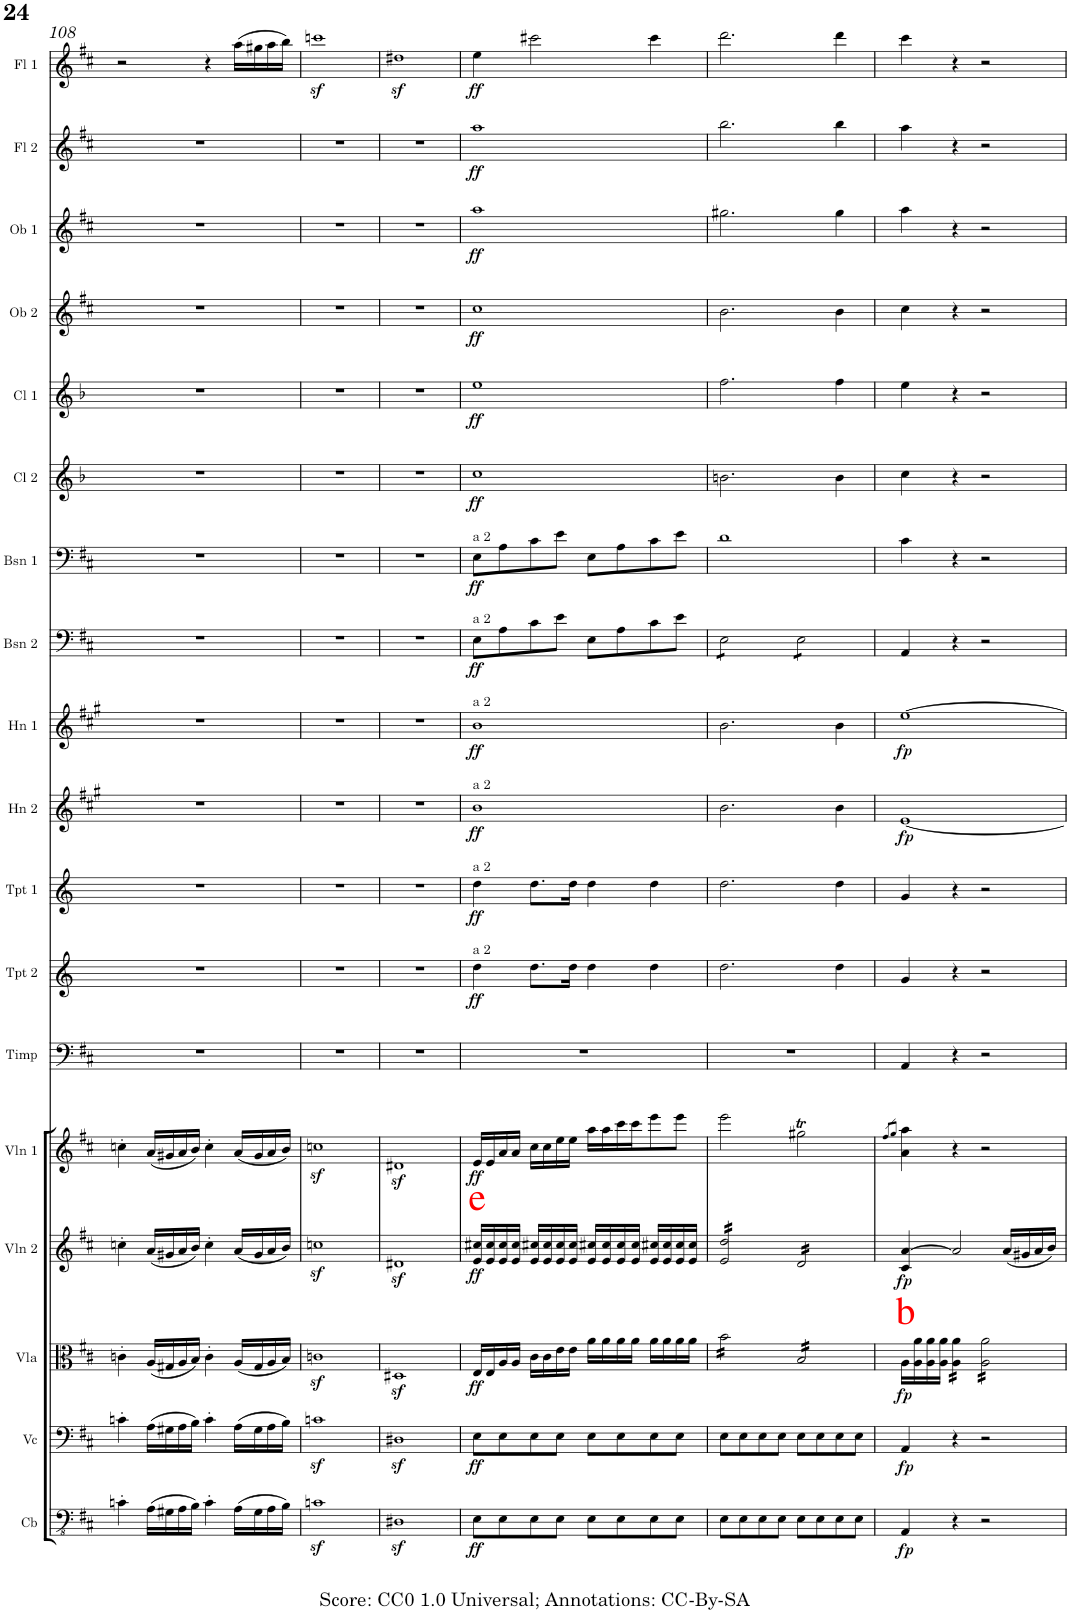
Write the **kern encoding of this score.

**kern	**dynam	**kern	**dynam	**kern	**dynam	**kern	**text	**dynam	**kern	**text	**dynam	**kern	**kern	**dynam	**kern	**dynam	**kern	**dynam	**kern	**dynam	**kern	**dynam	**kern	**dynam	**kern	**dynam	**kern	**dynam	**kern	**dynam	**kern	**dynam	**kern	**dynam	**kern	**dynam
*part18	*part18	*part17	*part17	*part16	*part16	*part15	*part15	*part15	*part14	*part14	*part14	*part13	*part12	*part12	*part11	*part11	*part10	*part10	*part9	*part9	*part8	*part8	*part7	*part7	*part6	*part6	*part5	*part5	*part4	*part4	*part3	*part3	*part2	*part2	*part1	*part1
*staff18	*staff18	*staff17	*staff17	*staff16	*staff16	*staff15	*staff15	*staff15	*staff14	*staff14	*staff14	*staff13	*staff12	*staff12	*staff11	*staff11	*staff10	*staff10	*staff9	*staff9	*staff8	*staff8	*staff7	*staff7	*staff6	*staff6	*staff5	*staff5	*staff4	*staff4	*staff3	*staff3	*staff2	*staff2	*staff1	*staff1
*I"Contrabass	*	*I"Violoncello	*	*I"Viola	*	*I"Violins 2	*	*	*I"Violins 1	*	*	*I"Timpani	*I"D Trumpet 2	*	*I"D Trumpet 1	*	*I"F Horn 2 (orig.  D)	*	*I"F Horn 1 (orig.  D)	*	*I"Bassoon 2	*	*I"Bassoon 1	*	*I"A Clarinet 2	*	*I"A Clarinet 1	*	*I"Oboe 2	*	*I"Oboe 1	*	*I"Flute 2	*	*I"Flute 1	*
*I'Cb	*	*I'Vc	*	*I'Vla	*	*I'Vln 2	*	*	*I'Vln 1	*	*	*I'Timp	*I'Tpt 2	*	*I'Tpt 1	*	*I'Hn 2	*	*I'Hn 1	*	*I'Bsn 2	*	*I'Bsn 1	*	*I'Cl 2	*	*I'Cl 1	*	*I'Ob 2	*	*I'Ob 1	*	*I'Fl 2	*	*I'Fl 1	*
!!LO:PB:g=z
*clefFv4	*	*clefF4	*	*clefC3	*	*clefG2	*	*	*clefG2	*	*	*clefF4	*clefG2	*	*clefG2	*	*clefG2	*	*clefG2	*	*clefF4	*	*clefF4	*	*clefG2	*	*clefG2	*	*clefG2	*	*clefG2	*	*clefG2	*	*clefG2	*
*	*	*	*	*	*	*	*	*	*	*	*	*	*Trd-1c-2	*	*Trd-1c-2	*	*Trd4c7	*	*Trd4c7	*	*	*	*	*	*Trd2c3	*	*Trd2c3	*	*	*	*	*	*	*	*	*
*k[f#c#]	*	*k[f#c#]	*	*k[f#c#]	*	*k[f#c#]	*	*	*k[f#c#]	*	*	*k[f#c#]	*k[]	*	*k[]	*	*k[f#c#g#]	*	*k[f#c#g#]	*	*k[f#c#]	*	*k[f#c#]	*	*k[b-]	*	*k[b-]	*	*k[f#c#]	*	*k[f#c#]	*	*k[f#c#]	*	*k[f#c#]	*
*M4/4	*	*M4/4	*	*M4/4	*	*M4/4	*	*	*M4/4	*	*	*M4/4	*M4/4	*	*M4/4	*	*M4/4	*	*M4/4	*	*M4/4	*	*M4/4	*	*M4/4	*	*M4/4	*	*M4/4	*	*M4/4	*	*M4/4	*	*M4/4	*
*met(c)	*	*met(c)	*	*met(c)	*	*met(c)	*	*	*met(c)	*	*	*met(c)	*met(c)	*	*met(c)	*	*met(c)	*	*met(c)	*	*met(c)	*	*met(c)	*	*met(c)	*	*met(c)	*	*met(c)	*	*met(c)	*	*met(c)	*	*met(c)	*
=108	=108	=108	=108	=108	=108	=108	=108	=108	=108	=108	=108	=108	=108	=108	=108	=108	=108	=108	=108	=108	=108	=108	=108	=108	=108	=108	=108	=108	=108	=108	=108	=108	=108	=108	=108	=108
4Cn'\	.	4cn'\	.	4cn'\	.	4ccn'\	.	.	4ccn'\	.	.	1r	1r	.	1r	.	1r	.	1r	.	1r	.	1r	.	1r	.	1r	.	1r	.	1r	.	1r	.	2r	.
(16AA\LL	.	(16A\LL	.	(16A/LL	.	(16a/LL	.	.	(16a/LL	.	.	.	.	.	.	.	.	.	.	.	.	.	.	.	.	.	.	.	.	.	.	.	.	.	.	.
16GG#X\	.	16G#X\	.	16G#X/	.	16g#X/	.	.	16g#X/	.	.	.	.	.	.	.	.	.	.	.	.	.	.	.	.	.	.	.	.	.	.	.	.	.	.	.
16AA\	.	16A\	.	16A/	.	16a/	.	.	16a/	.	.	.	.	.	.	.	.	.	.	.	.	.	.	.	.	.	.	.	.	.	.	.	.	.	.	.
16BB\JJ)	.	16B\JJ)	.	16B/JJ)	.	16b/JJ)	.	.	16b/JJ)	.	.	.	.	.	.	.	.	.	.	.	.	.	.	.	.	.	.	.	.	.	.	.	.	.	.	.
4C'\	.	4c'\	.	4c'\	.	4cc'\	.	.	4cc'\	.	.	.	.	.	.	.	.	.	.	.	.	.	.	.	.	.	.	.	.	.	.	.	.	.	4r	.
(16AA\LL	.	(16A\LL	.	(16A/LL	.	(16a/LL	.	.	(16a/LL	.	.	.	.	.	.	.	.	.	.	.	.	.	.	.	.	.	.	.	.	.	.	.	.	.	(16aa\LL	.
16GG#\	.	16G#\	.	16G#/	.	16g#/	.	.	16g#/	.	.	.	.	.	.	.	.	.	.	.	.	.	.	.	.	.	.	.	.	.	.	.	.	.	16gg#X\	.
16AA\	.	16A\	.	16A/	.	16a/	.	.	16a/	.	.	.	.	.	.	.	.	.	.	.	.	.	.	.	.	.	.	.	.	.	.	.	.	.	16aa\	.
16BB\JJ)	.	16B\JJ)	.	16B/JJ)	.	16b/JJ)	.	.	16b/JJ)	.	.	.	.	.	.	.	.	.	.	.	.	.	.	.	.	.	.	.	.	.	.	.	.	.	16bb\JJ)	.
=109	=109	=109	=109	=109	=109	=109	=109	=109	=109	=109	=109	=109	=109	=109	=109	=109	=109	=109	=109	=109	=109	=109	=109	=109	=109	=109	=109	=109	=109	=109	=109	=109	=109	=109	=109	=109
1Cnz<	.	1cnz<	.	1cnz<	.	1ccnz<	.	.	1ccnz<	.	.	1r	1r	.	1r	.	1r	.	1r	.	1r	.	1r	.	1r	.	1r	.	1r	.	1r	.	1r	.	1cccnz<	.
=110	=110	=110	=110	=110	=110	=110	=110	=110	=110	=110	=110	=110	=110	=110	=110	=110	=110	=110	=110	=110	=110	=110	=110	=110	=110	=110	=110	=110	=110	=110	=110	=110	=110	=110	=110	=110
1DD#Xz<	.	1D#Xz<	.	1D#Xz<	.	1d#Xz<	.	.	1d#Xz<	.	.	1r	1r	.	1r	.	1r	.	1r	.	1r	.	1r	.	1r	.	1r	.	1r	.	1r	.	1r	.	1dd#Xz<	.
=111	=111	=111	=111	=111	=111	=111	=111	=111	=111	=111	=111	=111	=111	=111	=111	=111	=111	=111	=111	=111	=111	=111	=111	=111	=111	=111	=111	=111	=111	=111	=111	=111	=111	=111	=111	=111
!	!	!	!	!	!	!	!	!	!	!	!	!	!	!	!	!	!	!	!	!	!	!	!LO:TX:a:t=a 2	!	!	!	!	!	!	!	!	!	!	!	!	!
!	!	!	!	!	!	!	!	!	!	!	!	!	!	!	!	!	!	!	!	!	!LO:TX:a:t=a 2	!	!	!	!	!	!	!	!	!	!	!	!	!	!	!
!	!	!	!	!	!	!	!	!	!	!	!	!	!	!	!	!	!	!	!LO:TX:a:t=a 2	!	!	!	!	!	!	!	!	!	!	!	!	!	!	!	!	!
!	!	!	!	!	!	!	!	!	!	!	!	!	!	!	!	!	!LO:TX:a:t=a 2	!	!	!	!	!	!	!	!	!	!	!	!	!	!	!	!	!	!	!
!	!	!	!	!	!	!	!	!	!	!	!	!	!	!	!LO:TX:a:t=a 2	!	!	!	!	!	!	!	!	!	!	!	!	!	!	!	!	!	!	!	!	!
!	!	!	!	!	!	!	!	!	!	!	!	!	!LO:TX:a:t=a 2	!	!	!	!	!	!	!	!	!	!	!	!	!	!	!	!	!	!	!	!	!	!	!
!	!LO:DY:b	!	!LO:DY:b	!	!LO:DY:b	!	!	!LO:DY:b	!	!LO:LY:b:color=#FF0000	!LO:DY:b	!	!	!LO:DY:b	!	!LO:DY:b	!	!LO:DY:b	!	!LO:DY:b	!	!LO:DY:b	!	!LO:DY:b	!	!LO:DY:b	!	!LO:DY:b	!	!LO:DY:b	!	!LO:DY:b	!	!LO:DY:b	!	!LO:DY:b
8EE\L	ff	8E\L	ff	16E/LL	ff	16e/ 16cc#X/LL	.	ff	16e/LL	e	ff	1r	4dd\	ff	4dd\	ff	1b	ff	1b	ff	8E\L	ff	8E\L	ff	1cc	ff	1ee	ff	1cc#	ff	1aa	ff	1aa	ff	4ee\	ff
.	.	.	.	16E/	.	16e/ 16cc#/	.	.	16e/	.	.	.	.	.	.	.	.	.	.	.	.	.	.	.	.	.	.	.	.	.	.	.	.	.	.	.
8EE\	.	8E\	.	16A/	.	16e/ 16cc#/	.	.	16a/	.	.	.	.	.	.	.	.	.	.	.	8A\	.	8A\	.	.	.	.	.	.	.	.	.	.	.	.	.
.	.	.	.	16A/JJ	.	16e/ 16cc#/JJ	.	.	16a/JJ	.	.	.	.	.	.	.	.	.	.	.	.	.	.	.	.	.	.	.	.	.	.	.	.	.	.	.
8EE\	.	8E\	.	16c#\LL	.	16e/ 16cc#X/LL	.	.	16cc#\LL	.	.	.	8.dd\L	.	8.dd\L	.	.	.	.	.	8c#\	.	8c#\	.	.	.	.	.	.	.	.	.	.	.	2ccc#X\	.
.	.	.	.	16c#\	.	16e/ 16cc#/	.	.	16cc#\	.	.	.	.	.	.	.	.	.	.	.	.	.	.	.	.	.	.	.	.	.	.	.	.	.	.	.
8EE\J	.	8E\J	.	16e\	.	16e/ 16cc#/	.	.	16ee\	.	.	.	.	.	.	.	.	.	.	.	8e\J	.	8e\J	.	.	.	.	.	.	.	.	.	.	.	.	.
.	.	.	.	16e\JJ	.	16e/ 16cc#/JJ	.	.	16ee\JJ	.	.	.	16dd\Jk	.	16dd\Jk	.	.	.	.	.	.	.	.	.	.	.	.	.	.	.	.	.	.	.	.	.
8EE\L	.	8E\L	.	16a\LL	.	16e/ 16cc#X/LL	.	.	16aa\LL	.	.	.	4dd\	.	4dd\	.	.	.	.	.	8E\L	.	8E\L	.	.	.	.	.	.	.	.	.	.	.	.	.
.	.	.	.	16a\	.	16e/ 16cc#/	.	.	16aa\	.	.	.	.	.	.	.	.	.	.	.	.	.	.	.	.	.	.	.	.	.	.	.	.	.	.	.
8EE\	.	8E\	.	16a\	.	16e/ 16cc#/	.	.	16ccc#\	.	.	.	.	.	.	.	.	.	.	.	8A\	.	8A\	.	.	.	.	.	.	.	.	.	.	.	.	.
.	.	.	.	16a\JJ	.	16e/ 16cc#/JJ	.	.	16ccc#\J	.	.	.	.	.	.	.	.	.	.	.	.	.	.	.	.	.	.	.	.	.	.	.	.	.	.	.
8EE\	.	8E\	.	16a\LL	.	16e/ 16cc#X/LL	.	.	8eee\	.	.	.	4dd\	.	4dd\	.	.	.	.	.	8c#\	.	8c#\	.	.	.	.	.	.	.	.	.	.	.	4ccc#\	.
.	.	.	.	16a\	.	16e/ 16cc#/	.	.	.	.	.	.	.	.	.	.	.	.	.	.	.	.	.	.	.	.	.	.	.	.	.	.	.	.	.	.
8EE\J	.	8E\J	.	16a\	.	16e/ 16cc#/	.	.	8eee\J	.	.	.	.	.	.	.	.	.	.	.	8e\J	.	8e\J	.	.	.	.	.	.	.	.	.	.	.	.	.
.	.	.	.	16a\JJ	.	16e/ 16cc#/JJ	.	.	.	.	.	.	.	.	.	.	.	.	.	.	.	.	.	.	.	.	.	.	.	.	.	.	.	.	.	.
=112	=112	=112	=112	=112	=112	=112	=112	=112	=112	=112	=112	=112	=112	=112	=112	=112	=112	=112	=112	=112	=112	=112	=112	=112	=112	=112	=112	=112	=112	=112	=112	=112	=112	=112	=112	=112
*	*	*	*	*tremolo	*	*	*	*	*	*	*	*	*	*	*	*	*	*	*	*	*	*	*	*	*	*	*	*	*	*	*	*	*	*	*	*
*	*	*	*	*	*	*tremolo	*	*	*	*	*	*	*	*	*	*	*	*	*	*	*	*	*	*	*	*	*	*	*	*	*	*	*	*	*	*
*	*	*	*	*	*	*	*	*	*	*	*	*	*	*	*	*	*	*	*	*	*tremolo	*	*	*	*	*	*	*	*	*	*	*	*	*	*	*
8EE\L	.	8E\L	.	16b\LL	.	16e/ 16dd/LL	.	.	2eee\	.	.	1r	2.dd\	.	2.dd\	.	2.b\	.	2.b\	.	8E\L	.	1d	.	2.bn\	.	2.ff\	.	2.b\	.	2.gg#X\	.	2.bb\	.	2.ddd\	.
.	.	.	.	16b\	.	16e/ 16dd/	.	.	.	.	.	.	.	.	.	.	.	.	.	.	.	.	.	.	.	.	.	.	.	.	.	.	.	.	.	.
8EE\	.	8E\	.	16b\	.	16e/ 16dd/	.	.	.	.	.	.	.	.	.	.	.	.	.	.	8E\	.	.	.	.	.	.	.	.	.	.	.	.	.	.	.
.	.	.	.	16b\	.	16e/ 16dd/	.	.	.	.	.	.	.	.	.	.	.	.	.	.	.	.	.	.	.	.	.	.	.	.	.	.	.	.	.	.
8EE\	.	8E\	.	16b\	.	16e/ 16dd/	.	.	.	.	.	.	.	.	.	.	.	.	.	.	8E\	.	.	.	.	.	.	.	.	.	.	.	.	.	.	.
.	.	.	.	16b\	.	16e/ 16dd/	.	.	.	.	.	.	.	.	.	.	.	.	.	.	.	.	.	.	.	.	.	.	.	.	.	.	.	.	.	.
8EE\J	.	8E\J	.	16b\	.	16e/ 16dd/	.	.	.	.	.	.	.	.	.	.	.	.	.	.	8E\J	.	.	.	.	.	.	.	.	.	.	.	.	.	.	.
.	.	.	.	16b\JJ	.	16e/ 16dd/JJ	.	.	.	.	.	.	.	.	.	.	.	.	.	.	.	.	.	.	.	.	.	.	.	.	.	.	.	.	.	.
8EE\L	.	8E\L	.	16B/LL	.	16d/LL	.	.	2gg#Xt\	.	.	.	.	.	.	.	.	.	.	.	8E\L	.	.	.	.	.	.	.	.	.	.	.	.	.	.	.
.	.	.	.	16B/	.	16d/	.	.	.	.	.	.	.	.	.	.	.	.	.	.	.	.	.	.	.	.	.	.	.	.	.	.	.	.	.	.
8EE\	.	8E\	.	16B/	.	16d/	.	.	.	.	.	.	.	.	.	.	.	.	.	.	8E\	.	.	.	.	.	.	.	.	.	.	.	.	.	.	.
.	.	.	.	16B/	.	16d/	.	.	.	.	.	.	.	.	.	.	.	.	.	.	.	.	.	.	.	.	.	.	.	.	.	.	.	.	.	.
8EE\	.	8E\	.	16B/	.	16d/	.	.	.	.	.	.	4dd\	.	4dd\	.	4b\	.	4b\	.	8E\	.	.	.	4b\	.	4ff\	.	4b\	.	4gg#\	.	4bb\	.	4ddd\	.
.	.	.	.	16B/	.	16d/	.	.	.	.	.	.	.	.	.	.	.	.	.	.	.	.	.	.	.	.	.	.	.	.	.	.	.	.	.	.
8EE\J	.	8E\J	.	16B/	.	16d/	.	.	.	.	.	.	.	.	.	.	.	.	.	.	8E\J	.	.	.	.	.	.	.	.	.	.	.	.	.	.	.
*	*	*	*	*	*	*	*	*	*	*	*	*	*	*	*	*	*	*	*	*	*Xtremolo	*	*	*	*	*	*	*	*	*	*	*	*	*	*	*
.	.	.	.	16B/JJ	.	16d/JJ	.	.	.	.	.	.	.	.	.	.	.	.	.	.	.	.	.	.	.	.	.	.	.	.	.	.	.	.	.	.
*	*	*	*	*	*	*Xtremolo	*	*	*	*	*	*	*	*	*	*	*	*	*	*	*	*	*	*	*	*	*	*	*	*	*	*	*	*	*	*
*	*	*	*	*Xtremolo	*	*	*	*	*	*	*	*	*	*	*	*	*	*	*	*	*	*	*	*	*	*	*	*	*	*	*	*	*	*	*	*
=113	=113	=113	=113	=113	=113	=113	=113	=113	=113	=113	=113	=113	=113	=113	=113	=113	=113	=113	=113	=113	=113	=113	=113	=113	=113	=113	=113	=113	=113	=113	=113	=113	=113	=113	=113	=113
.	.	.	.	.	.	.	.	.	8qff#/L	.	.	.	.	.	.	.	.	.	.	.	.	.	.	.	.	.	.	.	.	.	.	.	.	.	.	.
.	.	.	.	.	.	.	.	.	8qgg/J	.	.	.	.	.	.	.	.	.	.	.	.	.	.	.	.	.	.	.	.	.	.	.	.	.	.	.
!	!LO:DY:b	!	!LO:DY:b	!	!LO:DY:b	!	!LO:LY:b:color=#FF0000	!LO:DY:b	!	!	!	!	!	!	!	!	!	!LO:DY:b	!	!LO:DY:b	!	!	!	!	!	!	!	!	!	!	!	!	!	!	!	!
4AAA/	fp	4AA/	fp	16A\LL	fp	4c#/ [4a/	b	fp	4a\ 4aa\	.	.	4AA/	4g/	.	4g/	.	[1e	fp	[1ee	fp	4AA/	.	4c#\	.	4cc\	.	4ee\	.	4cc#\	.	4aa\	.	4aa\	.	4ccc#\	.
.	.	.	.	16A\ 16a\	.	.	.	.	.	.	.	.	.	.	.	.	.	.	.	.	.	.	.	.	.	.	.	.	.	.	.	.	.	.	.	.
.	.	.	.	16A\ 16a\	.	.	.	.	.	.	.	.	.	.	.	.	.	.	.	.	.	.	.	.	.	.	.	.	.	.	.	.	.	.	.	.
.	.	.	.	16A\ 16a\JJ	.	.	.	.	.	.	.	.	.	.	.	.	.	.	.	.	.	.	.	.	.	.	.	.	.	.	.	.	.	.	.	.
*	*	*	*	*tremolo	*	*	*	*	*	*	*	*	*	*	*	*	*	*	*	*	*	*	*	*	*	*	*	*	*	*	*	*	*	*	*	*
4r	.	4r	.	16A\ 16a\LL	.	2a/]	.	.	4r	.	.	4r	4r	.	4r	.	.	.	.	.	4r	.	4r	.	4r	.	4r	.	4r	.	4r	.	4r	.	4r	.
.	.	.	.	16A\ 16a\	.	.	.	.	.	.	.	.	.	.	.	.	.	.	.	.	.	.	.	.	.	.	.	.	.	.	.	.	.	.	.	.
.	.	.	.	16A\ 16a\	.	.	.	.	.	.	.	.	.	.	.	.	.	.	.	.	.	.	.	.	.	.	.	.	.	.	.	.	.	.	.	.
.	.	.	.	16A\ 16a\JJ	.	.	.	.	.	.	.	.	.	.	.	.	.	.	.	.	.	.	.	.	.	.	.	.	.	.	.	.	.	.	.	.
2r	.	2r	.	16A\ 16a\LL	.	.	.	.	2r	.	.	2r	2r	.	2r	.	.	.	.	.	2r	.	2r	.	2r	.	2r	.	2r	.	2r	.	2r	.	2r	.
.	.	.	.	16A\ 16a\	.	.	.	.	.	.	.	.	.	.	.	.	.	.	.	.	.	.	.	.	.	.	.	.	.	.	.	.	.	.	.	.
.	.	.	.	16A\ 16a\	.	.	.	.	.	.	.	.	.	.	.	.	.	.	.	.	.	.	.	.	.	.	.	.	.	.	.	.	.	.	.	.
.	.	.	.	16A\ 16a\	.	.	.	.	.	.	.	.	.	.	.	.	.	.	.	.	.	.	.	.	.	.	.	.	.	.	.	.	.	.	.	.
.	.	.	.	16A\ 16a\	.	(16a/LL	.	.	.	.	.	.	.	.	.	.	.	.	.	.	.	.	.	.	.	.	.	.	.	.	.	.	.	.	.	.
.	.	.	.	16A\ 16a\	.	16g#X/	.	.	.	.	.	.	.	.	.	.	.	.	.	.	.	.	.	.	.	.	.	.	.	.	.	.	.	.	.	.
.	.	.	.	16A\ 16a\	.	16a/	.	.	.	.	.	.	.	.	.	.	.	.	.	.	.	.	.	.	.	.	.	.	.	.	.	.	.	.	.	.
.	.	.	.	16A\ 16a\JJ	.	16b/JJ)	.	.	.	.	.	.	.	.	.	.	.	.	.	.	.	.	.	.	.	.	.	.	.	.	.	.	.	.	.	.
*	*	*	*	*Xtremolo	*	*	*	*	*	*	*	*	*	*	*	*	*	*	*	*	*	*	*	*	*	*	*	*	*	*	*	*	*	*	*	*
=	=	=	=	=	=	=	=	=	=	=	=	=	=	=	=	=	=	=	=	=	=	=	=	=	=	=	=	=	=	=	=	=	=	=	=	=
*-	*-	*-	*-	*-	*-	*-	*-	*-	*-	*-	*-	*-	*-	*-	*-	*-	*-	*-	*-	*-	*-	*-	*-	*-	*-	*-	*-	*-	*-	*-	*-	*-	*-	*-	*-	*-
